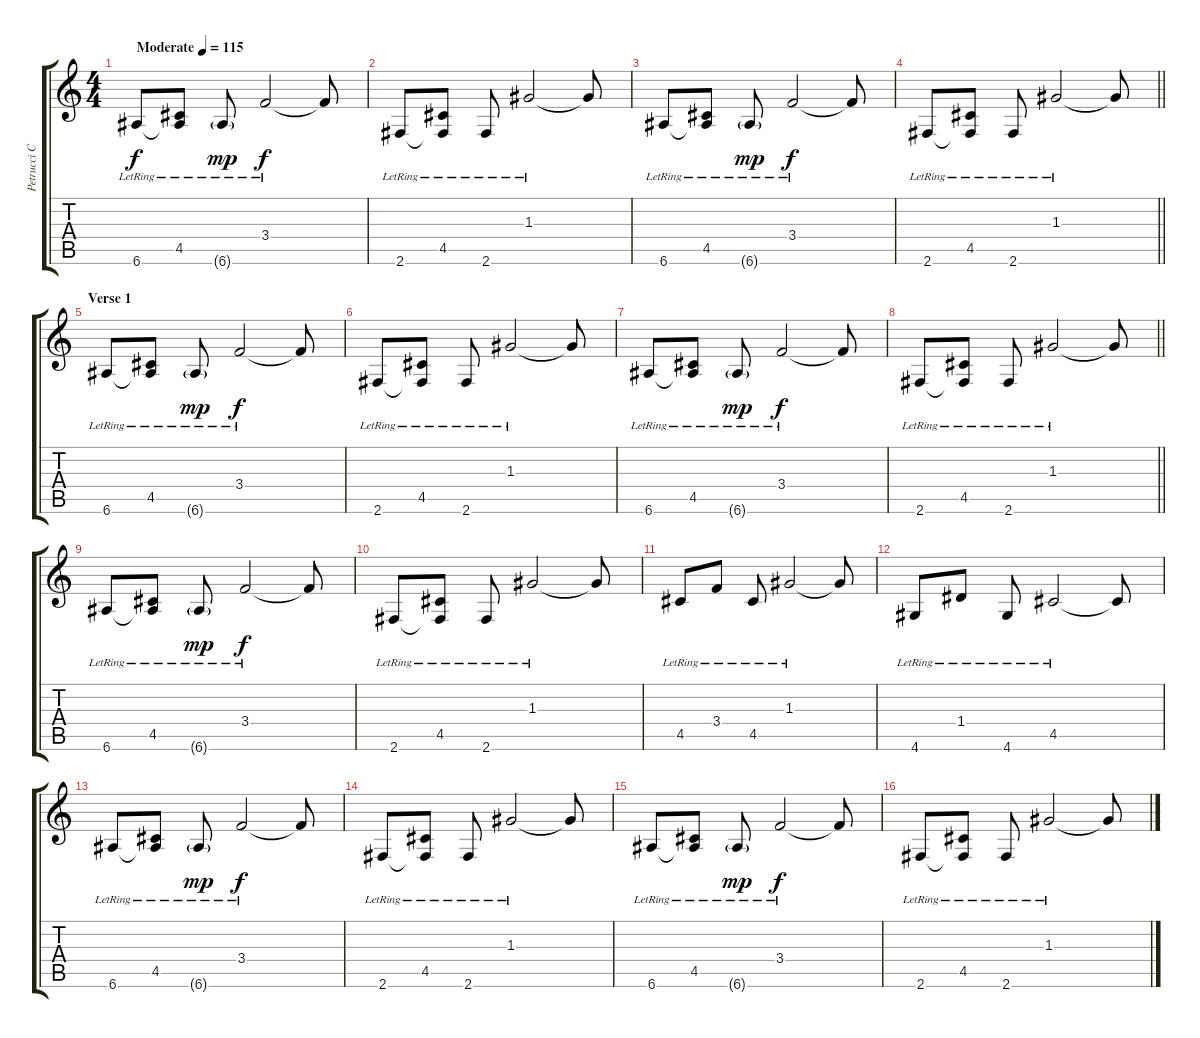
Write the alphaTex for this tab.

\track ("Petrucci Clean" "Petrucci C") {instrument electricguitarclean}
\staff {score tabs}
\tuning (E4 B3 G3 D3 A2 E2) {hide}
\ts (4 4)
\tempo (115 "Moderate")
\clef g2
\ks c
6.6{lr}.8{dy f instrument electricguitarclean} (4.5{lr} 6.6{lr t}).8 6.6{g lr}.8{dy mp} 3.4{lr}.2{dy f} 3.4{t}.8 |
2.6{lr}.8 (4.5{lr} 2.6{t}).8 2.6{lr}.8 1.3{lr}.2 1.3{t}.8 |
6.6{lr}.8 (4.5{lr} 6.6{lr t}).8 6.6{g lr}.8{dy mp} 3.4{lr}.2{dy f} 3.4{t}.8 |
\barLineRight lightlight
2.6{lr}.8 (4.5{lr} 2.6{t}).8 2.6{lr}.8 1.3{lr}.2 1.3{t}.8 |
\section ("" "Verse 1")
6.6{lr}.8 (4.5{lr} 6.6{lr t}).8 6.6{g lr}.8{dy mp} 3.4{lr}.2{dy f} 3.4{t}.8 |
2.6{lr}.8 (4.5{lr} 2.6{t}).8 2.6{lr}.8 1.3{lr}.2 1.3{t}.8 |
6.6{lr}.8 (4.5{lr} 6.6{lr t}).8 6.6{g lr}.8{dy mp} 3.4{lr}.2{dy f} 3.4{t}.8 |
\barLineRight lightlight
2.6{lr}.8 (4.5{lr} 2.6{t}).8 2.6{lr}.8 1.3{lr}.2 1.3{t}.8 |
6.6{lr}.8 (4.5{lr} 6.6{lr t}).8 6.6{g lr}.8{dy mp} 3.4{lr}.2{dy f} 3.4{t}.8 |
2.6{lr}.8 (4.5{lr} 2.6{t}).8 2.6{lr}.8 1.3{lr}.2 1.3{t}.8 |
4.5{lr}.8 3.4{lr}.8 4.5{lr}.8 1.3{lr}.2 1.3{t}.8 |
4.6{lr}.8 1.4{lr}.8 4.6{lr}.8 4.5{lr}.2 4.5{t}.8 |
6.6{lr}.8 (4.5{lr} 6.6{lr t}).8 6.6{g lr}.8{dy mp} 3.4{lr}.2{dy f} 3.4{t}.8 |
2.6{lr}.8 (4.5{lr} 2.6{t}).8 2.6{lr}.8 1.3{lr}.2 1.3{t}.8 |
6.6{lr}.8 (4.5{lr} 6.6{lr t}).8 6.6{g lr}.8{dy mp} 3.4{lr}.2{dy f} 3.4{t}.8 |
2.6{lr}.8 (4.5{lr} 2.6{t}).8 2.6{lr}.8 1.3{lr}.2 1.3{t}.8
